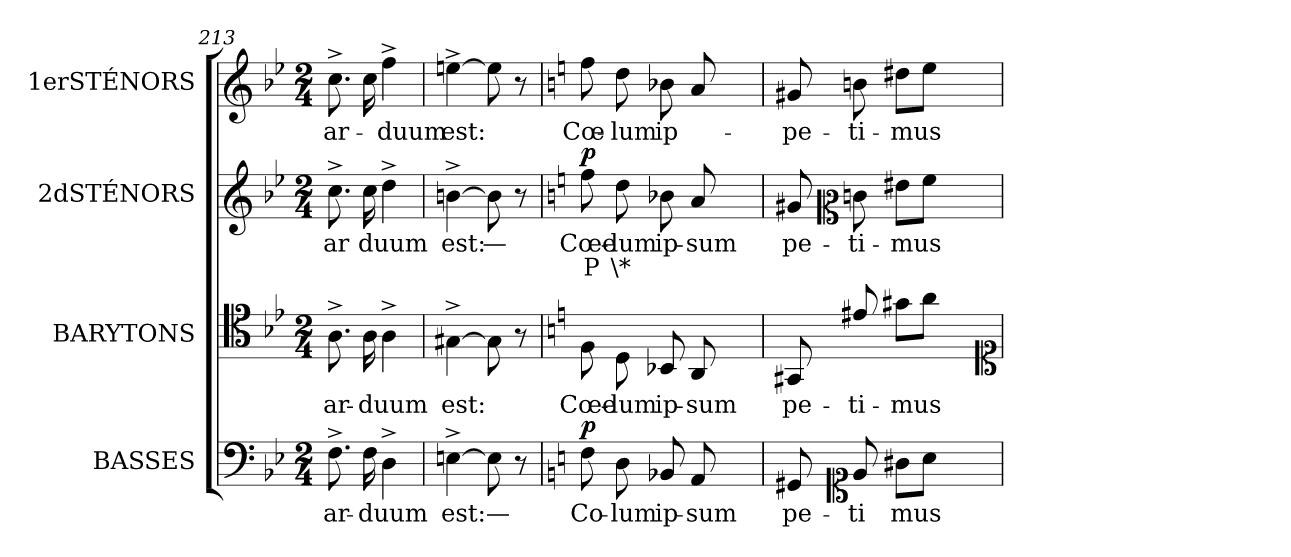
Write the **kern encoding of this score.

**kern	**text	**dynam	**kern	**text	**kern	**text	**text	**dynam	**kern	**text
*part4	*part4	*part4	*part3	*part3	*part2	*part2	*part2	*part2	*part1	*part1
*staff4	*staff4	*staff4	*staff3	*staff3	*staff2	*staff2	*staff2	*staff2	*staff1	*staff1
*I"BASSES	*	*	*I"BARYTONS	*	*I"2dSTÉNORS	*	*	*	*I"1erSTÉNORS	*
*clefF4	*	*	*clefC4	*	*clefG2	*	*	*	*clefG2	*
*k[b-e-]	*	*	*k[b-e-]	*	*k[b-e-]	*	*	*	*k[b-e-]	*
*M2/4	*	*	*M2/4	*	*M2/4	*	*	*	*M2/4	*
=213	=213	=213	=213	=213	=213	=213	=213	=213	=213	=213
8.F^>i\	ar-	.	8.A^>i\	ar-	8.cc^>i\	ar	.	.	8.cc^>i\	ar-
16Fi\	duum	.	16Ai\	duum	16cci\	duum	.	.	16cci\	.
4D^>i\	.	.	4A^>i\	.	4dd^>i\	.	.	.	4ff^>i\	duum
=214	=214	=214	=214	=214	=214	=214	=214	=214	=214	=214
[4En^>i\	est:—	.	[4G#X^>i\	est:	[4bn^>i\	est:	.	.	[4een^>i\	est:
8Ei\]	.	.	8G#i\]	.	8bi\]	—	.	.	8eei\]	.
8r	.	.	8r	.	8r	.	.	.	8r	.
!!LO:LB:g=z
=215	=215	=215	=215	=215	=215	=215	=215	=215	=215	=215
*k[]	*	*	*k[]	*	*k[]	*	*	*	*k[]	*
!	!	!LO:DY:a	!	!	!	!	!	!LO:DY:a	!	!
8Fi\	Co-	p	8Fi\	Cœe-	8ffi\	Cœe-	P	p	8ffi\	Cœ-
8Di\	lum	.	8Di\	lum	8ddi\	lum	\*	.	8ddi\	lum
8BB-Xi/	ip-	.	8BB-Xi/	ip-	8b-Xi\	ip-	.	.	8b-Xi\	ip-
!	!	!	!	!	!	!	!	!	!LO:N:vis=8	!
8AAi/	sum	.	8AAi/	sum	8ai/	sum	.	.	8.aj/	.
8.ryy	.	.	8.ryy	.	8.ryy	.	.	.	.	.
.	.	.	.	.	.	.	.	.	8ryy	.
=216	=216	=216	=216	=216	=216	=216	=216	=216	=216	=216
8GG#Xi/	pe-	.	8GG#Xi/	pe-	8g#Xi/	pe-	.	.	8g#Xi/	pe-
*clefC1	*	*	*	*	*clefC2	*	*	*	*	*
8ei/	ti	.	8e#Xi/	ti-	8eni\	ti-	.	.	8bni\	ti-
8g#Xi\L	mus	.	8g#Xi\L	mus	8g#Xi\L	mus	.	.	8dd#Xi\L	mus
8ai\J	.	.	8ai\J	.	8ai\J	.	.	.	8eei\J	.
4.ryy	.	.	4.ryy	.	4.ryy	.	.	.	4.ryy	.
*	*	*	*clefC1	*	*	*	*	*	*	*
=	=	=	=	=	=	=	=	=	=	=
*-	*-	*-	*-	*-	*-	*-	*-	*-	*-	*-
